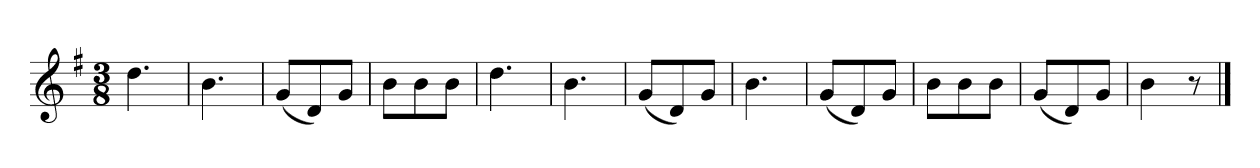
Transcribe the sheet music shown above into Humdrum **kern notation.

**kern
*part1
*staff1
*clefG2
*k[f#]
*B:phr
*M3/8
*MM120
=1
4.dd
=2
4.b
=3
(8g/L
8d/)
8g/J
=4
8b\L
8b\
8b\J
=5
4.dd
=6
4.b
=7
(8g/L
8d/)
8g/J
=8
4.b
=9
(8g/L
8d/)
8g/J
=10
8b\L
8b\
8b\J
=11
(8g/L
8d/)
8g/J
=12
4b
8r
==
*-
